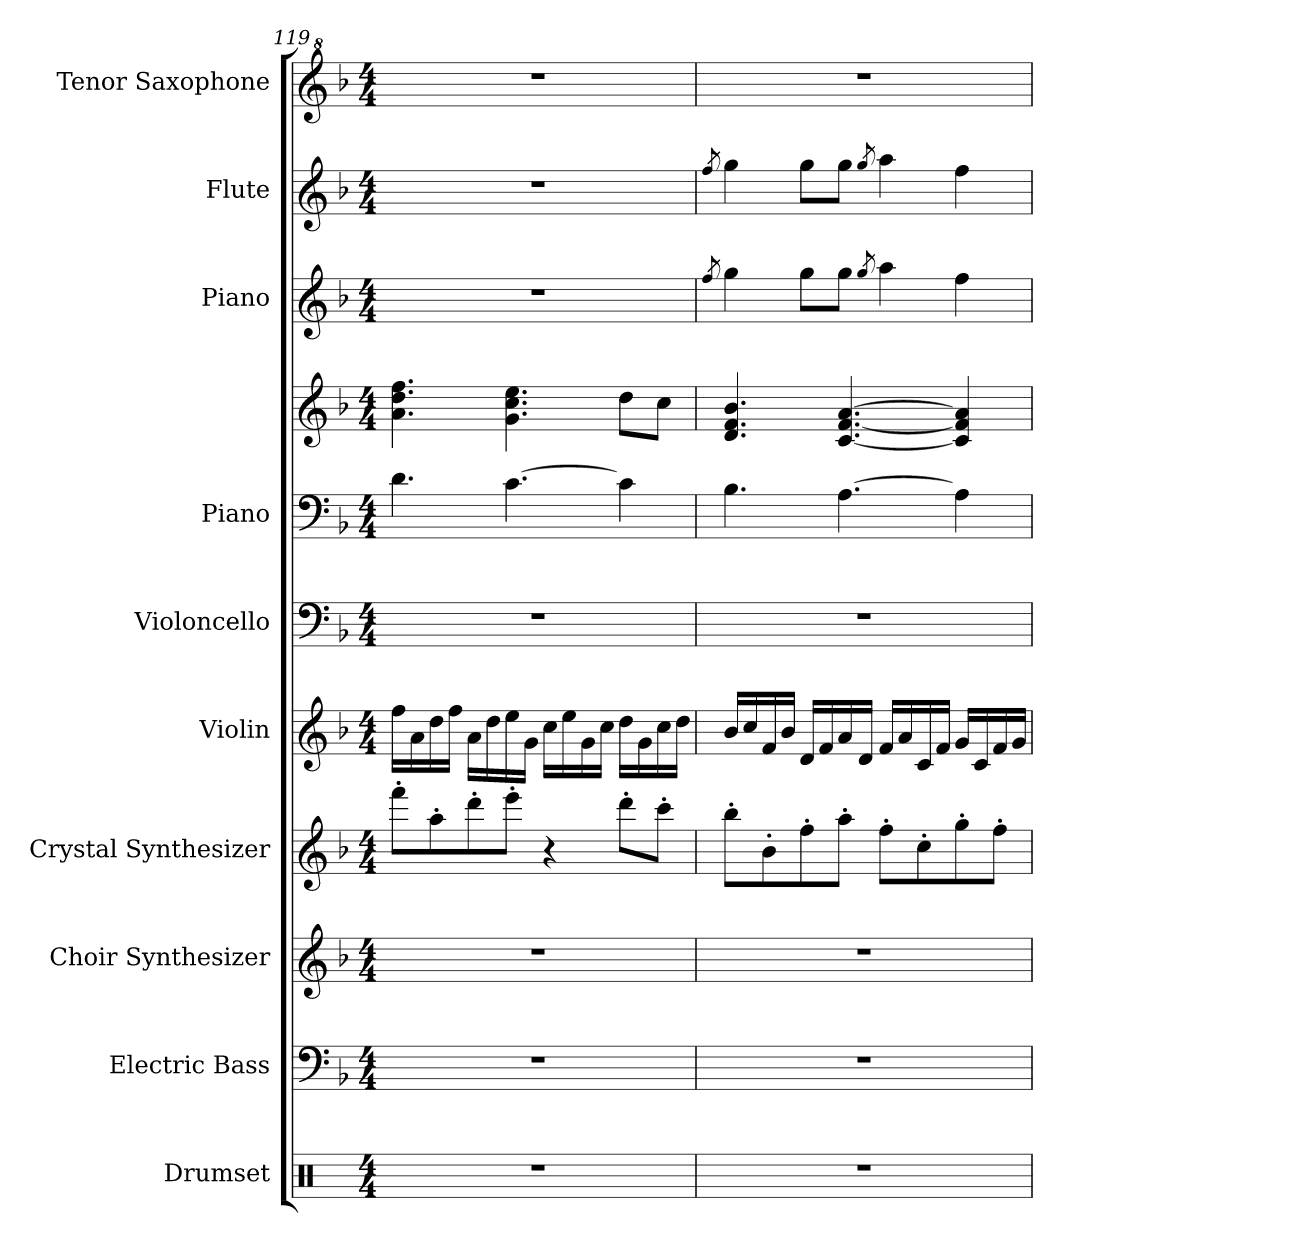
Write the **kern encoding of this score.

**kern	**kern	**kern	**kern	**kern	**kern	**kern	**kern	**kern	**kern	**kern
*part10	*part9	*part8	*part7	*part6	*part5	*part4	*part4	*part3	*part2	*part1
*staff11	*staff10	*staff9	*staff8	*staff7	*staff6	*staff5	*staff4	*staff3	*staff2	*staff1
*I"Drumset	*I"Electric Bass	*I"Choir Synthesizer	*I"Crystal Synthesizer	*I"Violin	*I"Violoncello	*I"Piano	*	*I"Piano	*I"Flute	*I"Tenor Saxophone
*I'D. Set	*I'El. B.	*I'Synth.	*I'Synth.	*I'Vln.	*I'Vc.	*I'Pno.	*	*I'Pno.	*I'Fl.	*I'T. Sax.
*clefX	*clefF4	*clefG2	*clefG2	*clefG2	*clefF4	*clefF4	*clefG2	*clefG2	*clefG2	*clefG^2
*	*ITrd7c12	*	*	*	*	*	*	*	*	*ITrd8c14
*k[]	*k[b-]	*k[b-]	*k[b-]	*k[b-]	*k[b-]	*k[b-]	*k[b-]	*k[b-]	*k[b-]	*k[b-]
*M4/4	*M4/4	*M4/4	*M4/4	*M4/4	*M4/4	*M4/4	*M4/4	*M4/4	*M4/4	*M4/4
=119	=119	=119	=119	=119	=119	=119	=119	=119	=119	=119
1r	1r	1r	8fff'\L	16ff\LL	1r	4.d\	4.a\ 4.dd\ 4.ff\	1r	1r	1r
.	.	.	.	16a\	.	.	.	.	.	.
.	.	.	8aa'\	16dd\	.	.	.	.	.	.
.	.	.	.	16ff\JJ	.	.	.	.	.	.
.	.	.	8ddd'\	16a\LL	.	.	.	.	.	.
.	.	.	.	16dd\	.	.	.	.	.	.
.	.	.	8eee'\J	16ee\	.	[4.c\	4.g\ 4.cc\ 4.ee\	.	.	.
.	.	.	.	16g\JJ	.	.	.	.	.	.
.	.	.	4r	16cc\LL	.	.	.	.	.	.
.	.	.	.	16ee\	.	.	.	.	.	.
.	.	.	.	16g\	.	.	.	.	.	.
.	.	.	.	16cc\JJ	.	.	.	.	.	.
.	.	.	8ddd'\L	16dd\LL	.	4c\]	8dd\L	.	.	.
.	.	.	.	16g\	.	.	.	.	.	.
.	.	.	8ccc'\J	16cc\	.	.	8cc\J	.	.	.
.	.	.	.	16dd\JJ	.	.	.	.	.	.
!!LO:PB:g=z
=120	=120	=120	=120	=120	=120	=120	=120	=120	=120	=120
.	.	.	.	.	.	.	.	8qff/	8qff/	.
1r	1r	1r	8bb-'\L	16b-/LL	1r	4.B-\	4.d/ 4.f/ 4.b-/	4gg\	4gg\	1r
.	.	.	.	16cc/	.	.	.	.	.	.
.	.	.	8b-'\	16f/	.	.	.	.	.	.
.	.	.	.	16b-/JJ	.	.	.	.	.	.
.	.	.	8ff'\	16d/LL	.	.	.	8gg\L	8gg\L	.
.	.	.	.	16f/	.	.	.	.	.	.
.	.	.	8aa'\J	16a/	.	[4.A\	[4.c/ [4.f/ [4.a/	8gg\J	8gg\J	.
.	.	.	.	16d/JJ	.	.	.	.	.	.
.	.	.	.	.	.	.	.	8qgg/	8qgg/	.
.	.	.	8ff'\L	16f/LL	.	.	.	4aa\	4aa\	.
.	.	.	.	16a/	.	.	.	.	.	.
.	.	.	8cc'\	16c/	.	.	.	.	.	.
.	.	.	.	16f/JJ	.	.	.	.	.	.
.	.	.	8gg'\	16g/LL	.	4A\]	4c/] 4f/] 4a/]	4ff\	4ff\	.
.	.	.	.	16c/	.	.	.	.	.	.
.	.	.	8ff'\J	16f/	.	.	.	.	.	.
.	.	.	.	16g/JJ	.	.	.	.	.	.
=	=	=	=	=	=	=	=	=	=	=
*-	*-	*-	*-	*-	*-	*-	*-	*-	*-	*-
